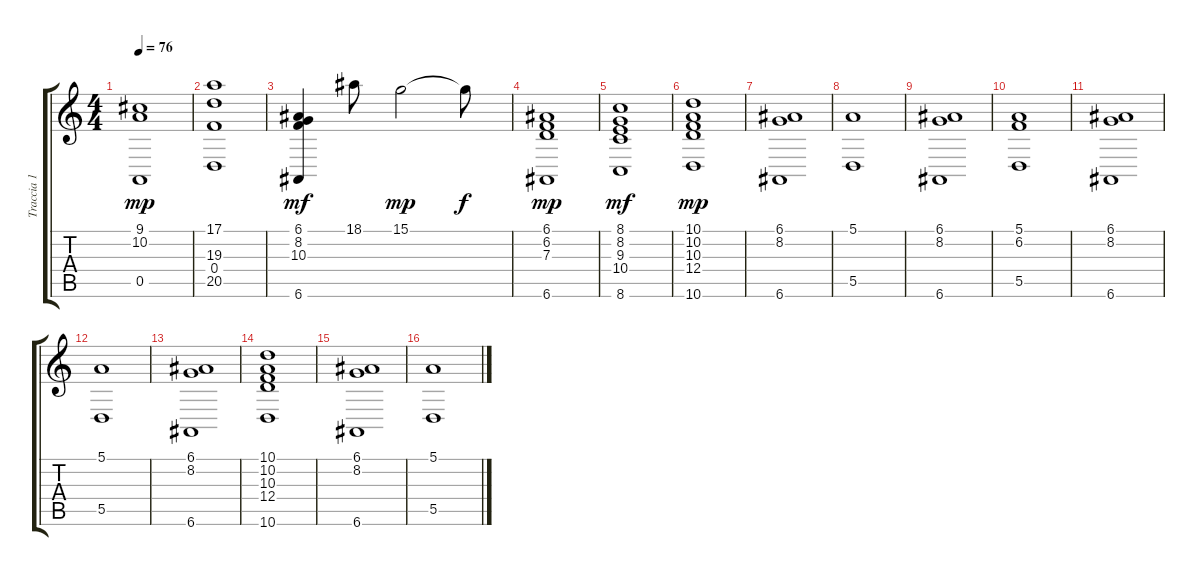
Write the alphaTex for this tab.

\track ("Traccia 1" "Traccia 1") {instrument synthstrings2}
\staff {score tabs}
\tuning (E4 B3 G3 D3 A2 E2) {hide}
\ts (4 4)
\tempo 76
\clef g2
\ks c
(9.1 10.2 0.5).1{dy mp} |
(17.1 19.3 0.4 20.5).1 |
(6.1 8.2 10.3 6.6).4{dy mf} 18.1.8 15.1.2{dy mp} 15.1{t}.8{dy f} |
(6.1 6.2 7.3 6.6).1{dy mp} |
(8.1 8.2 9.3 10.4 8.6).1{dy mf} |
(10.1 10.2 10.3 12.4 10.6).1{dy mp} |
(6.1 8.2 6.6).1 |
(5.1 5.5).1 |
(6.1 8.2 6.6).1 |
(5.1 6.2 5.5).1 |
(6.1 8.2 6.6).1 |
(5.1 5.5).1 |
(6.1 8.2 6.6).1 |
(10.1 10.2 10.3 12.4 10.6).1 |
(6.1 8.2 6.6).1 |
(5.1 5.5).1
